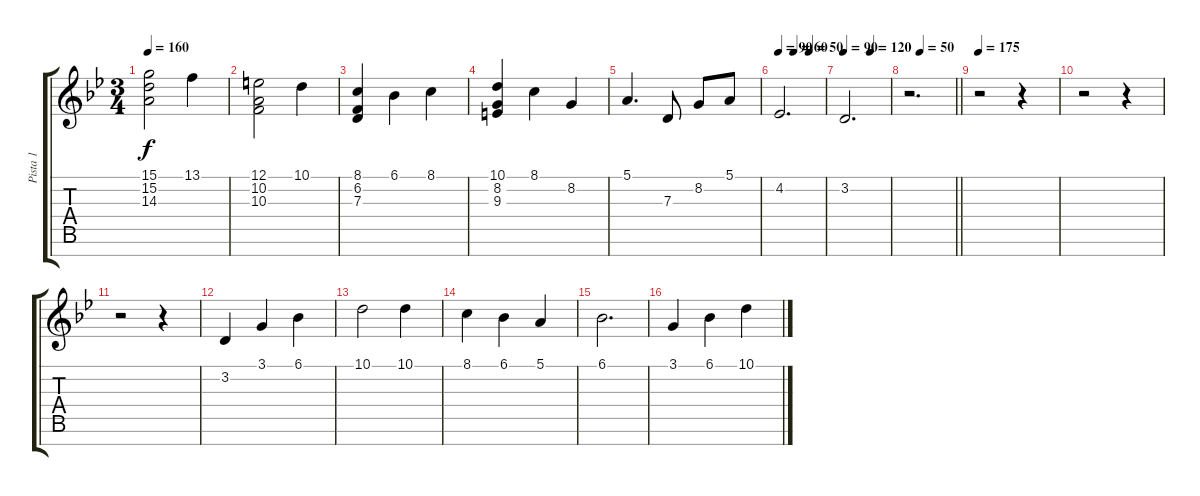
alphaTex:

\track ("Pista 1" "Pista 1") {instrument acousticgrandpiano}
\staff {score tabs}
\tuning (E4 B3 G3 D3 A2 E2 B1) {hide}
\ts (3 4)
\tempo 160
\clef g2
\ks bb
(15.1 15.2 14.3).2{dy f} 13.1.4 |
(12.1 10.2 10.3).2 10.1.4 |
(8.1 6.2 7.3).4 6.1.4 8.1.4 |
(10.1 8.2 9.3).4 8.1.4 8.2.4 |
5.1.4{d} 7.3.8 8.2.8 5.1.8 |
\tempo 90
\tempo (60 0.3333333333333333)
\tempo (50 0.6666666666666666)
4.2.2{d} |
\tempo 90
\tempo (120 0.5833333333333334)
3.2.2{d} |
\tempo (50 0.25)
\barLineRight lightlight
r.2{d} |
\tempo 175
r.2 r.4 |
r.2 r.4 |
r.2 r.4 |
3.2.4 3.1.4 6.1.4 |
10.1.2 10.1.4 |
8.1.4 6.1.4 5.1.4 |
6.1.2{d} |
3.1.4 6.1.4 10.1.4
